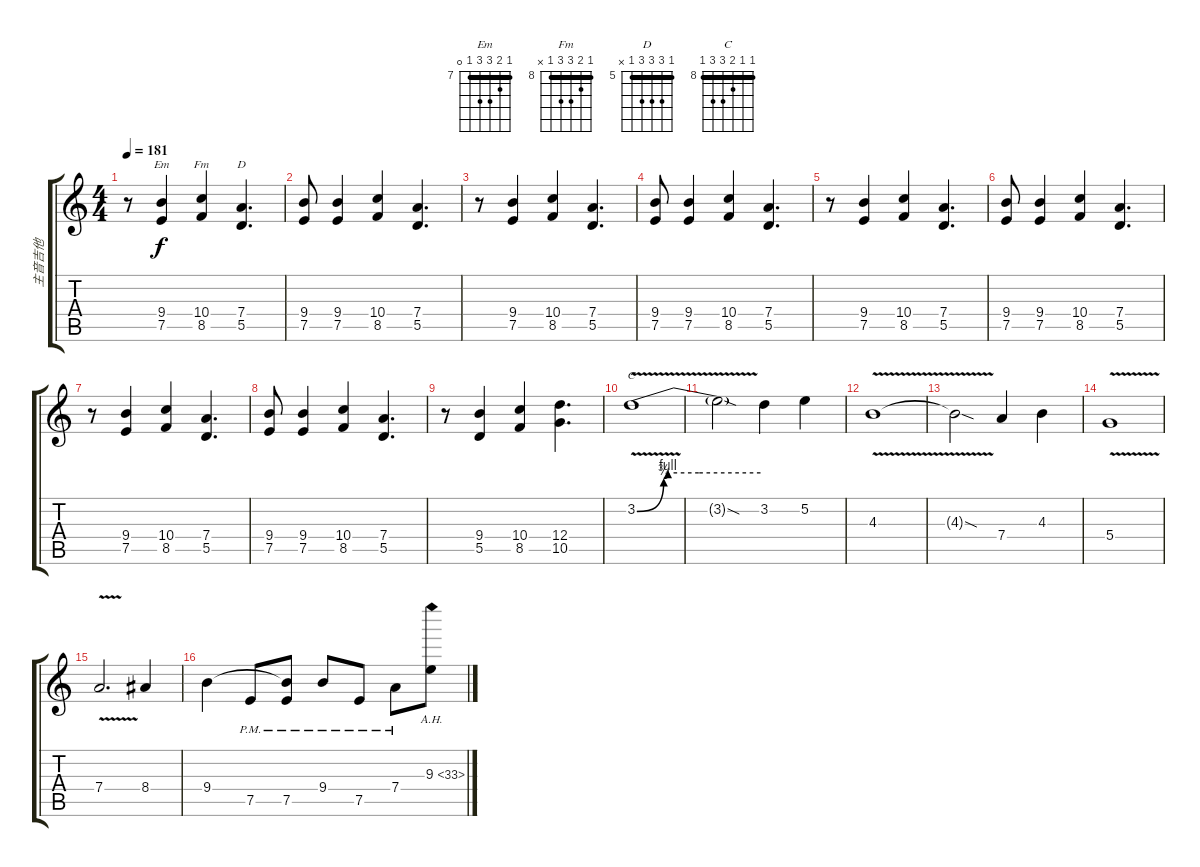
\track ("主音吉他" "主音吉他") {instrument overdrivenguitar}
\staff {score tabs}
\tuning (E4 B3 G3 D3 A2 E2) {hide}
\chord ("Em" 7 8 9 9 7 0) {firstfret 7 barre 7}
\chord ("Fm" 8 9 10 10 8 x) {firstfret 8 barre 8}
\chord ("D" 5 7 7 7 5 x) {firstfret 5 barre 5}
\chord ("C" 8 8 9 10 10 8) {firstfret 8 barre 8}
\ts (4 4)
\tempo 181
\clef g2
\ks c
r.8{dy f} (9.4 7.5).4{ch "Em"} (10.4 8.5).4{ch "Fm"} (7.4 5.5).4{d ch "D"} |
(9.4 7.5).8 (9.4 7.5).4 (10.4 8.5).4 (7.4 5.5).4{d} |
r.8 (9.4 7.5).4 (10.4 8.5).4 (7.4 5.5).4{d} |
(9.4 7.5).8 (9.4 7.5).4 (10.4 8.5).4 (7.4 5.5).4{d} |
r.8 (9.4 7.5).4 (10.4 8.5).4 (7.4 5.5).4{d} |
(9.4 7.5).8 (9.4 7.5).4 (10.4 8.5).4 (7.4 5.5).4{d} |
r.8 (9.4 7.5).4 (10.4 8.5).4 (7.4 5.5).4{d} |
(9.4 7.5).8 (9.4 7.5).4 (10.4 8.5).4 (7.4 5.5).4{d} |
r.8 (9.4 5.5).4 (10.4 8.5).4 (12.4 10.5).4{d} |
3.2{be (custom 0 0 13 3 15 4 30 4 60 4) v}.1{ch "C" balance 8} |
3.2{sod t}.2 3.2.4 5.2.4 |
4.3{v}.1 |
4.3{sod t}.2 7.4.4 4.3.4 |
5.4{v}.1 |
7.4{v}.2{d} 8.4.4 |
9.4.4 7.5{pm}.8 (9.4{t} 7.5{pm}).8 9.4{pm}.8 7.5{pm}.8 7.4{pm}.8 9.3{ah 24}.8
